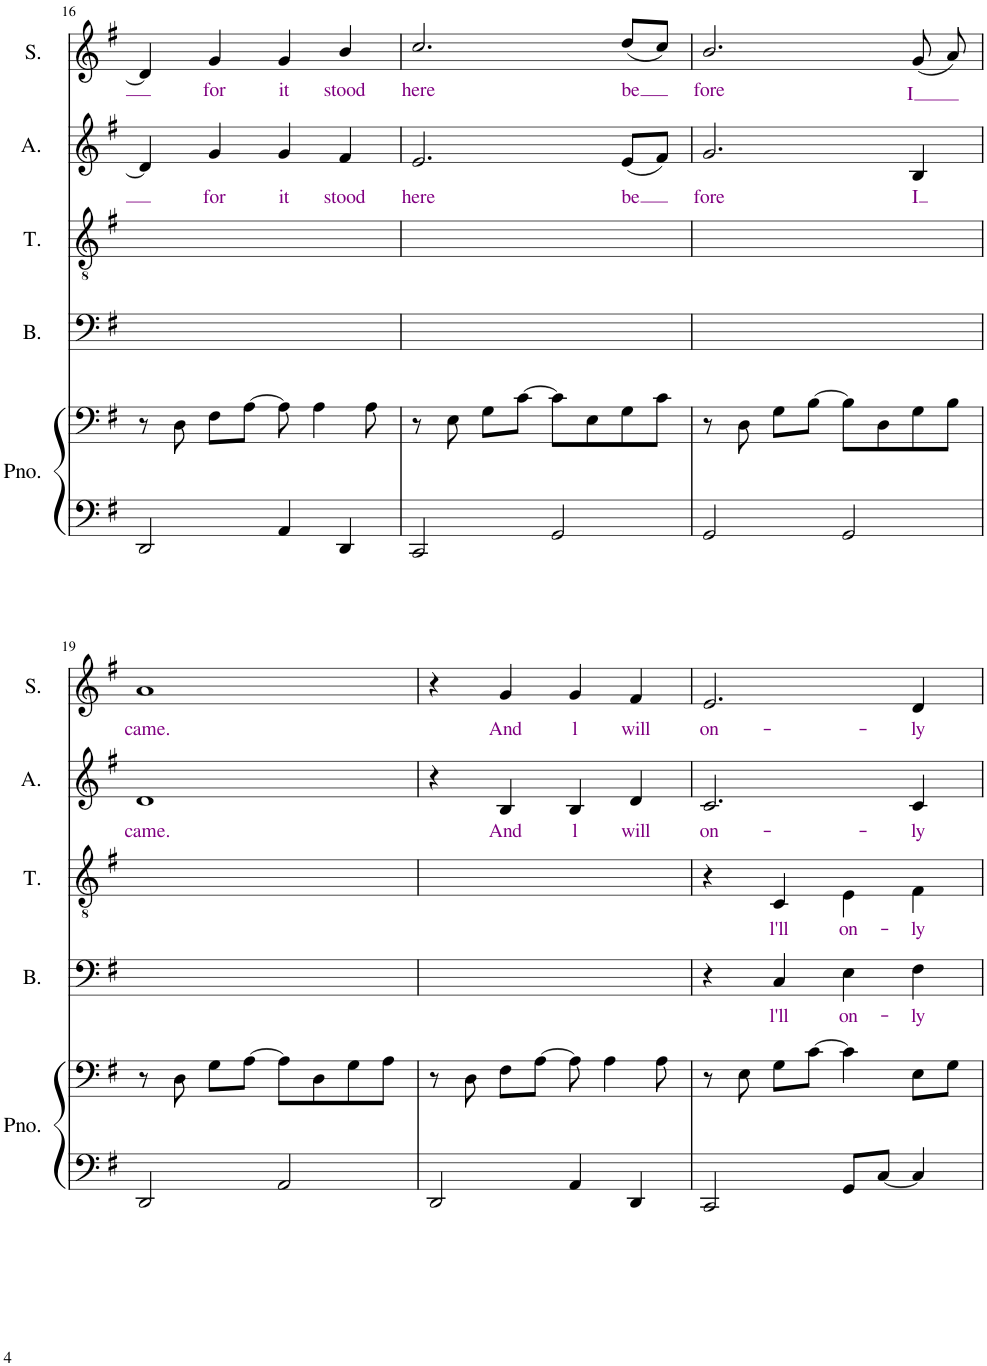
**kern	**kern	**kern	**text	**kern	**text	**kern	**text	**kern	**text
*part5	*part5	*part4	*part4	*part3	*part3	*part2	*part2	*part1	*part1
*staff6	*staff5	*staff4	*staff4	*staff3	*staff3	*staff2	*staff2	*staff1	*staff1
*I"Piano	*	*I"Bass	*	*I"Tenor	*	*I"Alto	*	*I"Soprano	*
*I'Pno.	*	*I'B.	*	*I'T.	*	*I'A.	*	*I'S.	*
!!LO:PB:g=z
*clefF4	*clefF4	*clefF4	*	*clefGv2	*	*clefG2	*	*clefG2	*
*k[f#]	*k[f#]	*k[f#]	*	*k[f#]	*	*k[f#]	*	*k[f#]	*
*M2/2	*M2/2	*M2/2	*	*M2/2	*	*M2/2	*	*M2/2	*
=16	=16	=16	=16	=16	=16	=16	=16	=16	=16
2DD/	8r	1ryy	.	1ryy	.	4d/]	.	4d/]	.
.	8D\	.	.	.	.	.	.	.	.
!	!	!	!	!	!	!	!LO:LY:b:color=#800080	!	!LO:LY:b:color=#800080
.	8F#\L	.	.	.	.	4g/	for	4g/	for
.	[8A\J	.	.	.	.	.	.	.	.
!	!	!	!	!	!	!	!LO:LY:b:color=#800080	!	!LO:LY:b:color=#800080
4AA/	8A\]	.	.	.	.	4g/	it	4g/	it
.	4A\	.	.	.	.	.	.	.	.
!	!	!	!	!	!	!	!LO:LY:b:color=#800080	!	!LO:LY:b:color=#800080
4DD/	.	.	.	.	.	4f#/	stood	4b/	stood
.	8A\	.	.	.	.	.	.	.	.
=17	=17	=17	=17	=17	=17	=17	=17	=17	=17
!	!	!	!	!	!	!	!LO:LY:b:color=#800080	!	!LO:LY:b:color=#800080
2CC/	8r	1ryy	.	1ryy	.	2.e/	here	2.cc/	here
.	8E\	.	.	.	.	.	.	.	.
.	8G\L	.	.	.	.	.	.	.	.
.	[8c\J	.	.	.	.	.	.	.	.
2GG/	8c\L]	.	.	.	.	.	.	.	.
.	8E\	.	.	.	.	.	.	.	.
!	!	!	!	!	!	!	!LO:LY:b:color=#800080	!	!LO:LY:b:color=#800080
.	8G\	.	.	.	.	(8e/L	-be	(8dd/L	-be
.	8c\J	.	.	.	.	8f#/J)	.	8cc/J)	.
=18	=18	=18	=18	=18	=18	=18	=18	=18	=18
!	!	!	!	!	!	!	!LO:LY:b:color=#800080	!	!LO:LY:b:color=#800080
2GG/	8r	1ryy	.	1ryy	.	2.g/	fore	2.b/	fore
.	8D\	.	.	.	.	.	.	.	.
.	8G\L	.	.	.	.	.	.	.	.
.	[8B\J	.	.	.	.	.	.	.	.
2GG/	8B\L]	.	.	.	.	.	.	.	.
.	8D\	.	.	.	.	.	.	.	.
!	!	!	!	!	!	!	!LO:LY:b:color=#800080	!	!LO:LY:b:color=#800080
.	8G\	.	.	.	.	4B/	-I	(8g/	-I
.	8B\J	.	.	.	.	.	.	8a/)	.
!!LO:LB:g=z
=19	=19	=19	=19	=19	=19	=19	=19	=19	=19
!	!	!	!	!	!	!	!LO:LY:b:color=#800080	!	!LO:LY:b:color=#800080
2DD/	8r	1ryy	.	1ryy	.	1d	came.	1a	came.
.	8D\	.	.	.	.	.	.	.	.
.	8G\L	.	.	.	.	.	.	.	.
.	[8A\J	.	.	.	.	.	.	.	.
2AA/	8A\L]	.	.	.	.	.	.	.	.
.	8D\	.	.	.	.	.	.	.	.
.	8G\	.	.	.	.	.	.	.	.
.	8A\J	.	.	.	.	.	.	.	.
=20	=20	=20	=20	=20	=20	=20	=20	=20	=20
2DD/	8r	1ryy	.	1ryy	.	4r	.	4r	.
.	8D\	.	.	.	.	.	.	.	.
!	!	!	!	!	!	!	!LO:LY:b:color=#800080	!	!LO:LY:b:color=#800080
.	8F#\L	.	.	.	.	4B/	And	4g/	And
.	[8A\J	.	.	.	.	.	.	.	.
!	!	!	!	!	!	!	!LO:LY:b:color=#800080	!	!LO:LY:b:color=#800080
4AA/	8A\]	.	.	.	.	4B/	l	4g/	l
.	4A\	.	.	.	.	.	.	.	.
!	!	!	!	!	!	!	!LO:LY:b:color=#800080	!	!LO:LY:b:color=#800080
4DD/	.	.	.	.	.	4d/	will	4f#/	will
.	8A\	.	.	.	.	.	.	.	.
=21	=21	=21	=21	=21	=21	=21	=21	=21	=21
!	!	!	!	!	!	!	!LO:LY:b:color=#800080	!	!LO:LY:b:color=#800080
2CC/	8r	4r	.	4r	.	2.c/	on-	2.e/	on-
.	8E\	.	.	.	.	.	.	.	.
!	!	!	!LO:LY:b:color=#800080	!	!LO:LY:b:color=#800080	!	!	!	!
.	8G\L	4C/	l'll	4C/	l'll	.	.	.	.
.	[8c\J	.	.	.	.	.	.	.	.
!	!	!	!LO:LY:b:color=#800080	!	!LO:LY:b:color=#800080	!	!	!	!
8GG/L	4c\]	4E\	on-	4E\	on-	.	.	.	.
[8C/J	.	.	.	.	.	.	.	.	.
!	!	!	!LO:LY:b:color=#800080	!	!LO:LY:b:color=#800080	!	!LO:LY:b:color=#800080	!	!LO:LY:b:color=#800080
4C/]	8E\L	4F#\	-ly	4F#\	-ly	4c/	-ly	4d/	-ly
.	8G\J	.	.	.	.	.	.	.	.
=	=	=	=	=	=	=	=	=	=
*-	*-	*-	*-	*-	*-	*-	*-	*-	*-
